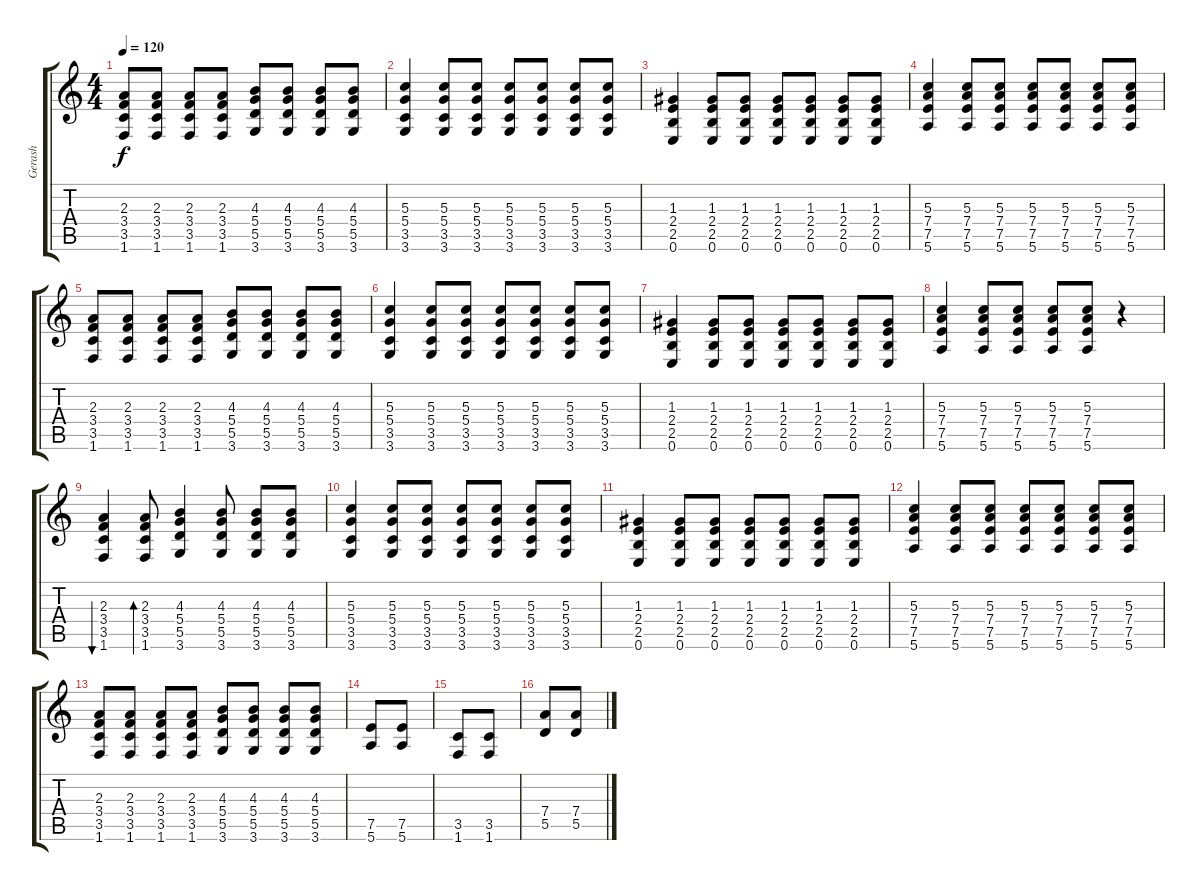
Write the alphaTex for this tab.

\track ("Gerash" "Gerash") {instrument overdrivenguitar}
\staff {score tabs}
\tuning (E4 B3 G3 D3 A2 E2) {hide}
\ts (4 4)
\tempo 120
\clef g2
\ks c
(2.3 3.4 3.5 1.6).8{dy f} (2.3 3.4 3.5 1.6).8 (2.3 3.4 3.5 1.6).8 (2.3 3.4 3.5 1.6).8 (4.3 5.4 5.5 3.6).8 (4.3 5.4 5.5 3.6).8 (4.3 5.4 5.5 3.6).8 (4.3 5.4 5.5 3.6).8 |
(5.3 5.4 3.5 3.6).4 (5.3 5.4 3.5 3.6).8 (5.3 5.4 3.5 3.6).8 (5.3 5.4 3.5 3.6).8 (5.3 5.4 3.5 3.6).8 (5.3 5.4 3.5 3.6).8 (5.3 5.4 3.5 3.6).8 |
(1.3 2.4 2.5 0.6).4 (1.3 2.4 2.5 0.6).8 (1.3 2.4 2.5 0.6).8 (1.3 2.4 2.5 0.6).8 (1.3 2.4 2.5 0.6).8 (1.3 2.4 2.5 0.6).8 (1.3 2.4 2.5 0.6).8 |
(5.3 7.4 7.5 5.6).4 (5.3 7.4 7.5 5.6).8 (5.3 7.4 7.5 5.6).8 (5.3 7.4 7.5 5.6).8 (5.3 7.4 7.5 5.6).8 (5.3 7.4 7.5 5.6).8 (5.3 7.4 7.5 5.6).8 |
(2.3 3.4 3.5 1.6).8 (2.3 3.4 3.5 1.6).8 (2.3 3.4 3.5 1.6).8 (2.3 3.4 3.5 1.6).8 (4.3 5.4 5.5 3.6).8 (4.3 5.4 5.5 3.6).8 (4.3 5.4 5.5 3.6).8 (4.3 5.4 5.5 3.6).8 |
(5.3 5.4 3.5 3.6).4 (5.3 5.4 3.5 3.6).8 (5.3 5.4 3.5 3.6).8 (5.3 5.4 3.5 3.6).8 (5.3 5.4 3.5 3.6).8 (5.3 5.4 3.5 3.6).8 (5.3 5.4 3.5 3.6).8 |
(1.3 2.4 2.5 0.6).4 (1.3 2.4 2.5 0.6).8 (1.3 2.4 2.5 0.6).8 (1.3 2.4 2.5 0.6).8 (1.3 2.4 2.5 0.6).8 (1.3 2.4 2.5 0.6).8 (1.3 2.4 2.5 0.6).8 |
(5.3 7.4 7.5 5.6).4 (5.3 7.4 7.5 5.6).8 (5.3 7.4 7.5 5.6).8 (5.3 7.4 7.5 5.6).8 (5.3 7.4 7.5 5.6).8 r.4 |
(2.3 3.4 3.5 1.6).4{bu 60} (2.3 3.4 3.5 1.6).8{bd 60} (4.3 5.4 5.5 3.6).4 (4.3 5.4 5.5 3.6).8 (4.3 5.4 5.5 3.6).8 (4.3 5.4 5.5 3.6).8 |
(5.3 5.4 3.5 3.6).4 (5.3 5.4 3.5 3.6).8 (5.3 5.4 3.5 3.6).8 (5.3 5.4 3.5 3.6).8 (5.3 5.4 3.5 3.6).8 (5.3 5.4 3.5 3.6).8 (5.3 5.4 3.5 3.6).8 |
(1.3 2.4 2.5 0.6).4 (1.3 2.4 2.5 0.6).8 (1.3 2.4 2.5 0.6).8 (1.3 2.4 2.5 0.6).8 (1.3 2.4 2.5 0.6).8 (1.3 2.4 2.5 0.6).8 (1.3 2.4 2.5 0.6).8 |
(5.3 7.4 7.5 5.6).4 (5.3 7.4 7.5 5.6).8 (5.3 7.4 7.5 5.6).8 (5.3 7.4 7.5 5.6).8 (5.3 7.4 7.5 5.6).8 (5.3 7.4 7.5 5.6).8 (5.3 7.4 7.5 5.6).8 |
(2.3 3.4 3.5 1.6).8 (2.3 3.4 3.5 1.6).8 (2.3 3.4 3.5 1.6).8 (2.3 3.4 3.5 1.6).8 (4.3 5.4 5.5 3.6).8 (4.3 5.4 5.5 3.6).8 (4.3 5.4 5.5 3.6).8 (4.3 5.4 5.5 3.6).8 |
(7.5 5.6).8 (7.5 5.6).8 |
(3.5 1.6).8 (3.5 1.6).8 |
(7.4 5.5).8 (7.4 5.5).8
